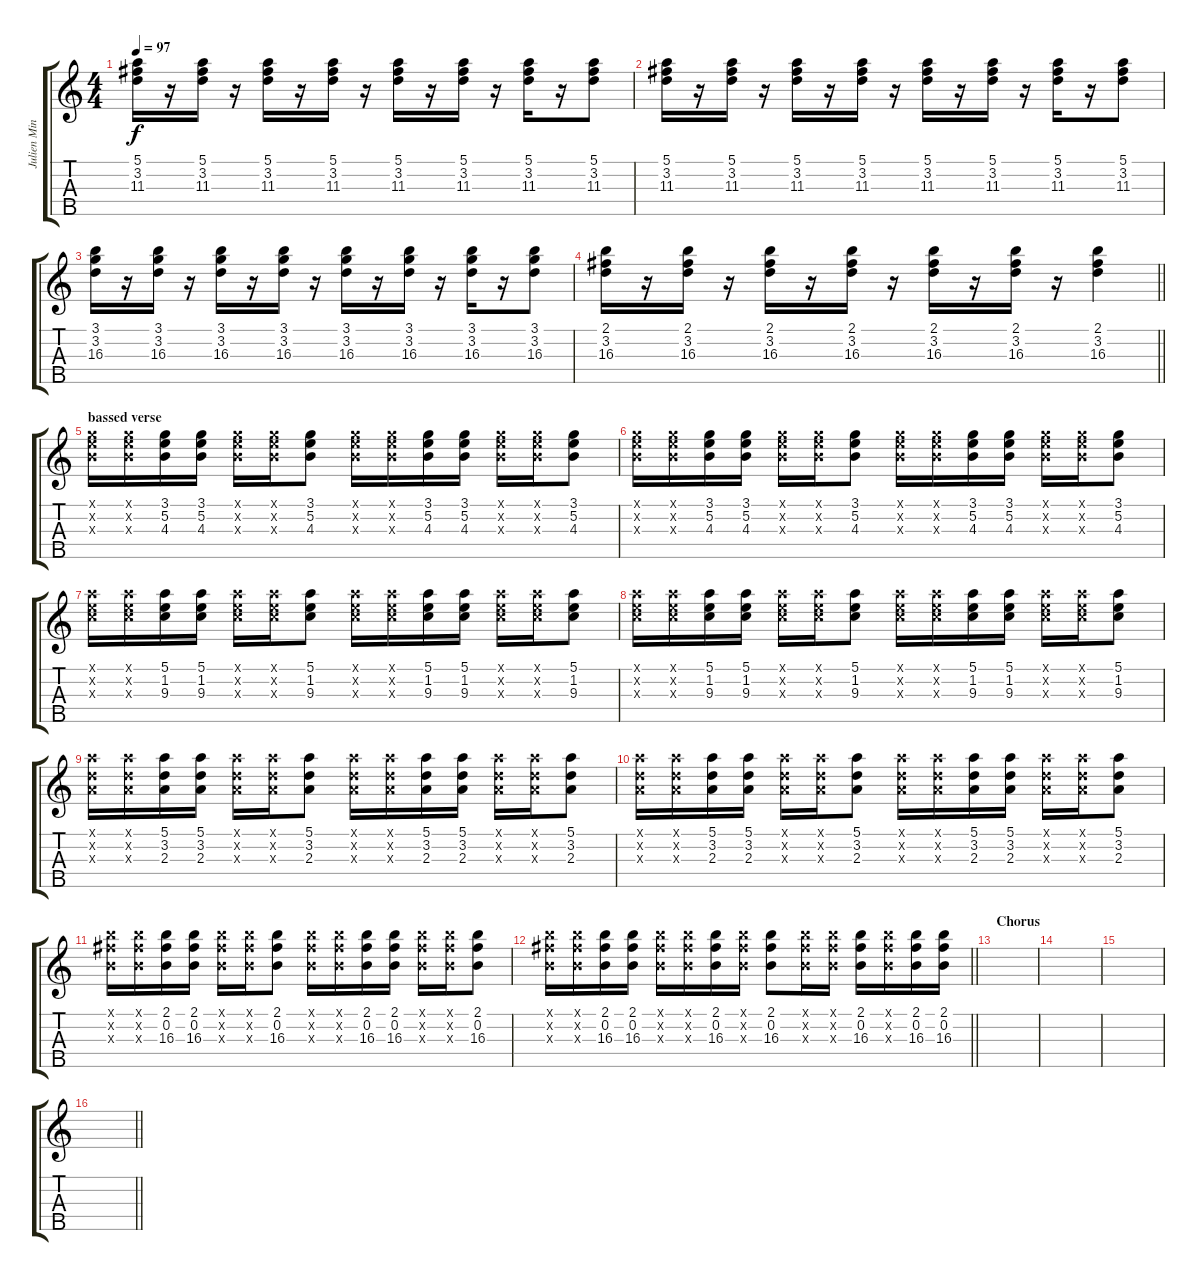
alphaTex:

\track ("Julien Mineau" "Julien Min") {instrument electricguitarclean}
\staff {score tabs}
\tuning (E4 B3 G3 D3 A2) {hide}
\ts (4 4)
\tempo 97
\clef g2
\ks c
(5.1 3.2 11.3).16{dy f} r.16 (5.1 3.2 11.3).16 r.16 (5.1 3.2 11.3).16 r.16 (5.1 3.2 11.3).16 r.16 (5.1 3.2 11.3).16 r.16 (5.1 3.2 11.3).16 r.16 (5.1 3.2 11.3).16 r.16 (5.1 3.2 11.3).8 |
(5.1 3.2 11.3).16 r.16 (5.1 3.2 11.3).16 r.16 (5.1 3.2 11.3).16 r.16 (5.1 3.2 11.3).16 r.16 (5.1 3.2 11.3).16 r.16 (5.1 3.2 11.3).16 r.16 (5.1 3.2 11.3).16 r.16 (5.1 3.2 11.3).8 |
(3.1 3.2 16.3).16 r.16 (3.1 3.2 16.3).16 r.16 (3.1 3.2 16.3).16 r.16 (3.1 3.2 16.3).16 r.16 (3.1 3.2 16.3).16 r.16 (3.1 3.2 16.3).16 r.16 (3.1 3.2 16.3).16 r.16 (3.1 3.2 16.3).8 |
\barLineRight lightlight
(2.1 3.2 16.3).16 r.16 (2.1 3.2 16.3).16 r.16 (2.1 3.2 16.3).16 r.16 (2.1 3.2 16.3).16 r.16 (2.1 3.2 16.3).16 r.16 (2.1 3.2 16.3).16 r.16 (2.1 3.2 16.3).4 |
\section ("" "bassed verse")
(3.1{x} 5.2{x} 4.3{x}).16 (3.1{x} 5.2{x} 4.3{x}).16 (3.1 5.2 4.3).16 (3.1 5.2 4.3).16 (3.1{x} 5.2{x} 4.3{x}).16 (3.1{x} 5.2{x} 4.3{x}).16 (3.1 5.2 4.3).8 (3.1{x} 5.2{x} 4.3{x}).16 (3.1{x} 5.2{x} 4.3{x}).16 (3.1 5.2 4.3).16 (3.1 5.2 4.3).16 (3.1{x} 5.2{x} 4.3{x}).16 (3.1{x} 5.2{x} 4.3{x}).16 (3.1 5.2 4.3).8 |
(3.1{x} 5.2{x} 4.3{x}).16 (3.1{x} 5.2{x} 4.3{x}).16 (3.1 5.2 4.3).16 (3.1 5.2 4.3).16 (3.1{x} 5.2{x} 4.3{x}).16 (3.1{x} 5.2{x} 4.3{x}).16 (3.1 5.2 4.3).8 (3.1{x} 5.2{x} 4.3{x}).16 (3.1{x} 5.2{x} 4.3{x}).16 (3.1 5.2 4.3).16 (3.1 5.2 4.3).16 (3.1{x} 5.2{x} 4.3{x}).16 (3.1{x} 5.2{x} 4.3{x}).16 (3.1 5.2 4.3).8 |
(5.1{x} 1.2{x} 9.3{x}).16 (5.1{x} 1.2{x} 9.3{x}).16 (5.1 1.2 9.3).16 (5.1 1.2 9.3).16 (5.1{x} 1.2{x} 9.3{x}).16 (5.1{x} 1.2{x} 9.3{x}).16 (5.1 1.2 9.3).8 (5.1{x} 1.2{x} 9.3{x}).16 (5.1{x} 1.2{x} 9.3{x}).16 (5.1 1.2 9.3).16 (5.1 1.2 9.3).16 (5.1{x} 1.2{x} 9.3{x}).16 (5.1{x} 1.2{x} 9.3{x}).16 (5.1 1.2 9.3).8 |
(5.1{x} 1.2{x} 9.3{x}).16 (5.1{x} 1.2{x} 9.3{x}).16 (5.1 1.2 9.3).16 (5.1 1.2 9.3).16 (5.1{x} 1.2{x} 9.3{x}).16 (5.1{x} 1.2{x} 9.3{x}).16 (5.1 1.2 9.3).8 (5.1{x} 1.2{x} 9.3{x}).16 (5.1{x} 1.2{x} 9.3{x}).16 (5.1 1.2 9.3).16 (5.1 1.2 9.3).16 (5.1{x} 1.2{x} 9.3{x}).16 (5.1{x} 1.2{x} 9.3{x}).16 (5.1 1.2 9.3).8 |
(5.1{x} 3.2{x} 2.3{x}).16 (5.1{x} 3.2{x} 2.3{x}).16 (5.1 3.2 2.3).16 (5.1 3.2 2.3).16 (5.1{x} 3.2{x} 2.3{x}).16 (5.1{x} 3.2{x} 2.3{x}).16 (5.1 3.2 2.3).8 (5.1{x} 3.2{x} 2.3{x}).16 (5.1{x} 3.2{x} 2.3{x}).16 (5.1 3.2 2.3).16 (5.1 3.2 2.3).16 (5.1{x} 3.2{x} 2.3{x}).16 (5.1{x} 3.2{x} 2.3{x}).16 (5.1 3.2 2.3).8 |
(5.1{x} 3.2{x} 2.3{x}).16 (5.1{x} 3.2{x} 2.3{x}).16 (5.1 3.2 2.3).16 (5.1 3.2 2.3).16 (5.1{x} 3.2{x} 2.3{x}).16 (5.1{x} 3.2{x} 2.3{x}).16 (5.1 3.2 2.3).8 (5.1{x} 3.2{x} 2.3{x}).16 (5.1{x} 3.2{x} 2.3{x}).16 (5.1 3.2 2.3).16 (5.1 3.2 2.3).16 (5.1{x} 3.2{x} 2.3{x}).16 (5.1{x} 3.2{x} 2.3{x}).16 (5.1 3.2 2.3).8 |
(2.1{x} 0.2{x} 16.3{x}).16 (2.1{x} 0.2{x} 16.3{x}).16 (2.1 0.2 16.3).16 (2.1 0.2 16.3).16 (2.1{x} 0.2{x} 16.3{x}).16 (2.1{x} 0.2{x} 16.3{x}).16 (2.1 0.2 16.3).8 (2.1{x} 0.2{x} 16.3{x}).16 (2.1{x} 0.2{x} 16.3{x}).16 (2.1 0.2 16.3).16 (2.1 0.2 16.3).16 (2.1{x} 0.2{x} 16.3{x}).16 (2.1{x} 0.2{x} 16.3{x}).16 (2.1 0.2 16.3).8 |
\barLineRight lightlight
(2.1{x} 0.2{x} 16.3{x}).16 (2.1{x} 0.2{x} 16.3{x}).16 (2.1 0.2 16.3).16 (2.1 0.2 16.3).16 (2.1{x} 0.2{x} 16.3{x}).16 (2.1{x} 0.2{x} 16.3{x}).16 (2.1 0.2 16.3).16 (2.1{x} 0.2{x} 16.3{x}).16 (2.1 0.2 16.3).8 (2.1{x} 0.2{x} 16.3{x}).16 (2.1{x} 0.2{x} 16.3{x}).16 (2.1 0.2 16.3).16 (2.1{x} 0.2{x} 16.3{x}).16 (2.1 0.2 16.3).16 (2.1 0.2 16.3).16 |
\section ("" "Chorus")
|
|
|
\barLineRight lightlight
